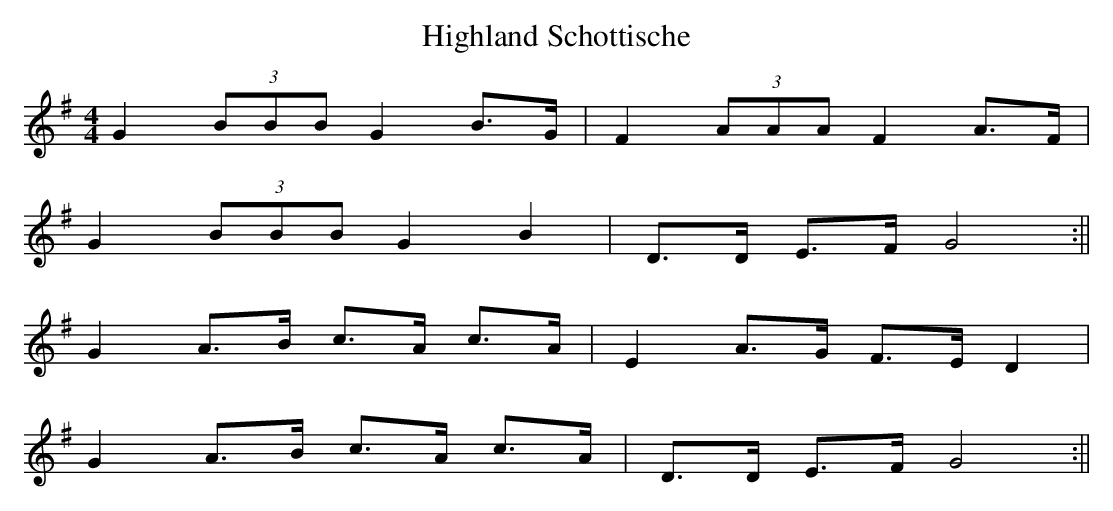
X:1
T:Highland Schottische
M:4/4
K:G
G2 (3BBB G2 B>G|F2 (3AAA F2 A>F|
G2 (3BBB G2 B2|D>D E>F G4:||
G2 A>B c>A c>A|E2 A>G F>E D2|
G2 A>B c>A c>A|D>D E>F G4:||
